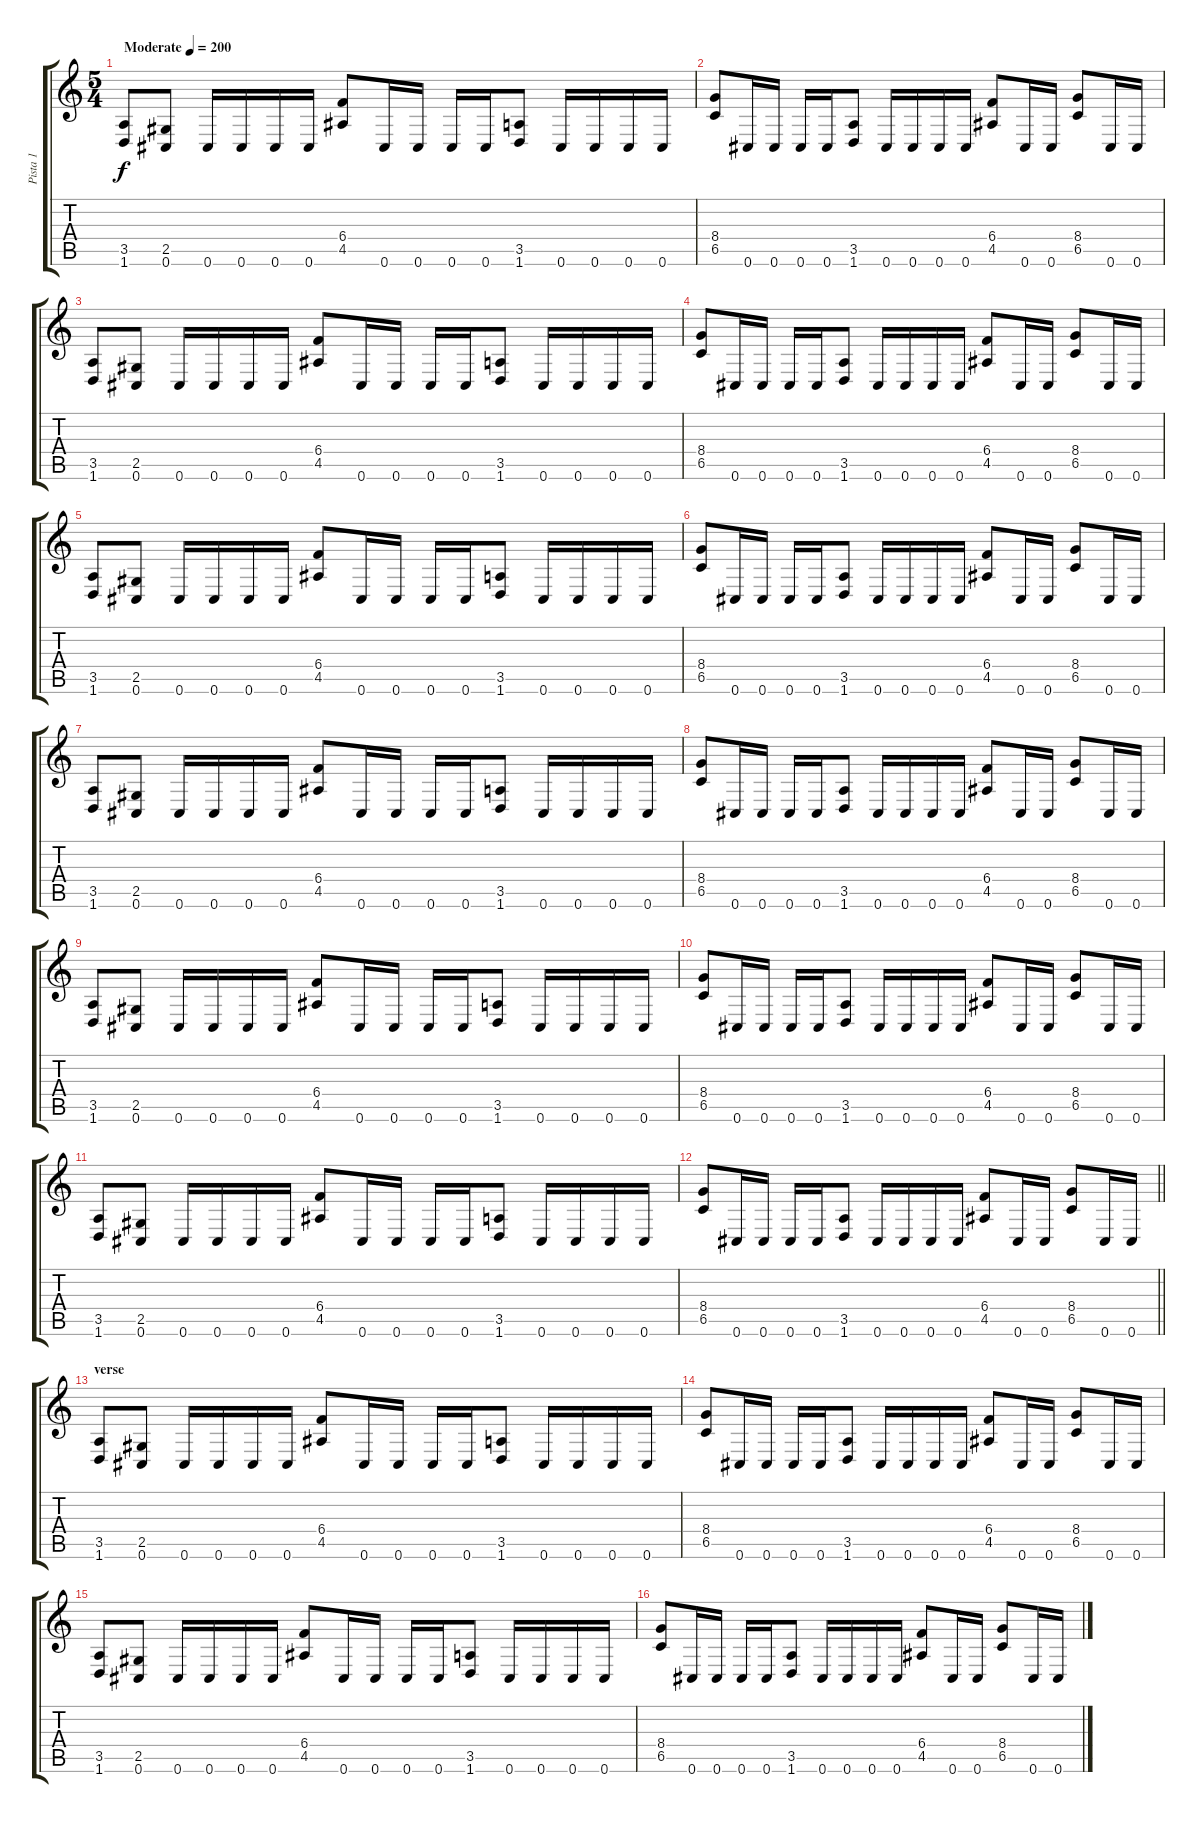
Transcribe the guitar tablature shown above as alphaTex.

\track ("Pista 1" "Pista 1") {instrument distortionguitar}
\staff {score tabs}
\tuning (Db4 Ab3 E3 B2 Gb2 Db2) {hide}
\ts (5 4)
\tempo (200 "Moderate")
\clef g2
\ks c
(3.5 1.6).8{dy f instrument distortionguitar} (2.5 0.6).8 0.6.16 0.6.16 0.6.16 0.6.16 (6.4 4.5).8 0.6.16 0.6.16 0.6.16 0.6.16 (3.5 1.6).8 0.6.16 0.6.16 0.6.16 0.6.16 |
(8.4 6.5).8 0.6.16 0.6.16 0.6.16 0.6.16 (3.5 1.6).8 0.6.16 0.6.16 0.6.16 0.6.16 (6.4 4.5).8 0.6.16 0.6.16 (8.4 6.5).8 0.6.16 0.6.16 |
(3.5 1.6).8 (2.5 0.6).8 0.6.16 0.6.16 0.6.16 0.6.16 (6.4 4.5).8 0.6.16 0.6.16 0.6.16 0.6.16 (3.5 1.6).8 0.6.16 0.6.16 0.6.16 0.6.16 |
(8.4 6.5).8 0.6.16 0.6.16 0.6.16 0.6.16 (3.5 1.6).8 0.6.16 0.6.16 0.6.16 0.6.16 (6.4 4.5).8 0.6.16 0.6.16 (8.4 6.5).8 0.6.16 0.6.16 |
(3.5 1.6).8 (2.5 0.6).8 0.6.16 0.6.16 0.6.16 0.6.16 (6.4 4.5).8 0.6.16 0.6.16 0.6.16 0.6.16 (3.5 1.6).8 0.6.16 0.6.16 0.6.16 0.6.16 |
(8.4 6.5).8 0.6.16 0.6.16 0.6.16 0.6.16 (3.5 1.6).8 0.6.16 0.6.16 0.6.16 0.6.16 (6.4 4.5).8 0.6.16 0.6.16 (8.4 6.5).8 0.6.16 0.6.16 |
(3.5 1.6).8 (2.5 0.6).8 0.6.16 0.6.16 0.6.16 0.6.16 (6.4 4.5).8 0.6.16 0.6.16 0.6.16 0.6.16 (3.5 1.6).8 0.6.16 0.6.16 0.6.16 0.6.16 |
(8.4 6.5).8 0.6.16 0.6.16 0.6.16 0.6.16 (3.5 1.6).8 0.6.16 0.6.16 0.6.16 0.6.16 (6.4 4.5).8 0.6.16 0.6.16 (8.4 6.5).8 0.6.16 0.6.16 |
(3.5 1.6).8 (2.5 0.6).8 0.6.16 0.6.16 0.6.16 0.6.16 (6.4 4.5).8 0.6.16 0.6.16 0.6.16 0.6.16 (3.5 1.6).8 0.6.16 0.6.16 0.6.16 0.6.16 |
(8.4 6.5).8 0.6.16 0.6.16 0.6.16 0.6.16 (3.5 1.6).8 0.6.16 0.6.16 0.6.16 0.6.16 (6.4 4.5).8 0.6.16 0.6.16 (8.4 6.5).8 0.6.16 0.6.16 |
(3.5 1.6).8 (2.5 0.6).8 0.6.16 0.6.16 0.6.16 0.6.16 (6.4 4.5).8 0.6.16 0.6.16 0.6.16 0.6.16 (3.5 1.6).8 0.6.16 0.6.16 0.6.16 0.6.16 |
\barLineRight lightlight
(8.4 6.5).8 0.6.16 0.6.16 0.6.16 0.6.16 (3.5 1.6).8 0.6.16 0.6.16 0.6.16 0.6.16 (6.4 4.5).8 0.6.16 0.6.16 (8.4 6.5).8 0.6.16 0.6.16 |
\section ("" "verse")
(3.5 1.6).8 (2.5 0.6).8 0.6.16 0.6.16 0.6.16 0.6.16 (6.4 4.5).8 0.6.16 0.6.16 0.6.16 0.6.16 (3.5 1.6).8 0.6.16 0.6.16 0.6.16 0.6.16 |
(8.4 6.5).8 0.6.16 0.6.16 0.6.16 0.6.16 (3.5 1.6).8 0.6.16 0.6.16 0.6.16 0.6.16 (6.4 4.5).8 0.6.16 0.6.16 (8.4 6.5).8 0.6.16 0.6.16 |
(3.5 1.6).8 (2.5 0.6).8 0.6.16 0.6.16 0.6.16 0.6.16 (6.4 4.5).8 0.6.16 0.6.16 0.6.16 0.6.16 (3.5 1.6).8 0.6.16 0.6.16 0.6.16 0.6.16 |
(8.4 6.5).8 0.6.16 0.6.16 0.6.16 0.6.16 (3.5 1.6).8 0.6.16 0.6.16 0.6.16 0.6.16 (6.4 4.5).8 0.6.16 0.6.16 (8.4 6.5).8 0.6.16 0.6.16
